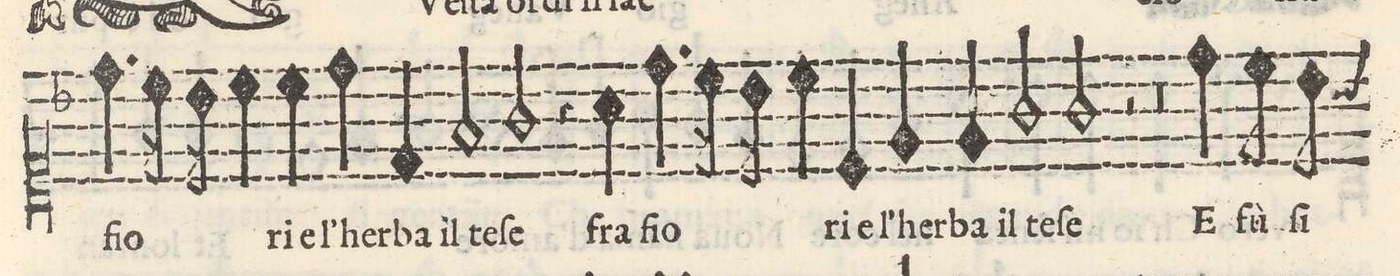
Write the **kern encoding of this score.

**kern	**text
*I"CANTO	*
*clefC1	*
*k[b-]	*
*met(C)	*
*M2/1	*
4.dd\	fio-
16cc\	.
16b-\	.
4cc\	.
4cc\	-ri e
4dd\	l'her-
4d/	-ba il
2f/	te-
=6-	=6-
2g/	-ſe
4r	.
4a\	fra
4.dd\	fio-
16cc\	.
16b-\	.
4cc\	.
4c/	-ri e
=7-	=7-
4e/	l'her-
4e/	-ba il
2g/	te-
2g/	-ſe
2r	.
=8-	=8-
0r	.
=9-	=9-
4dd\	E
8cc\	fù
8b-\	ſi
*-	*-
